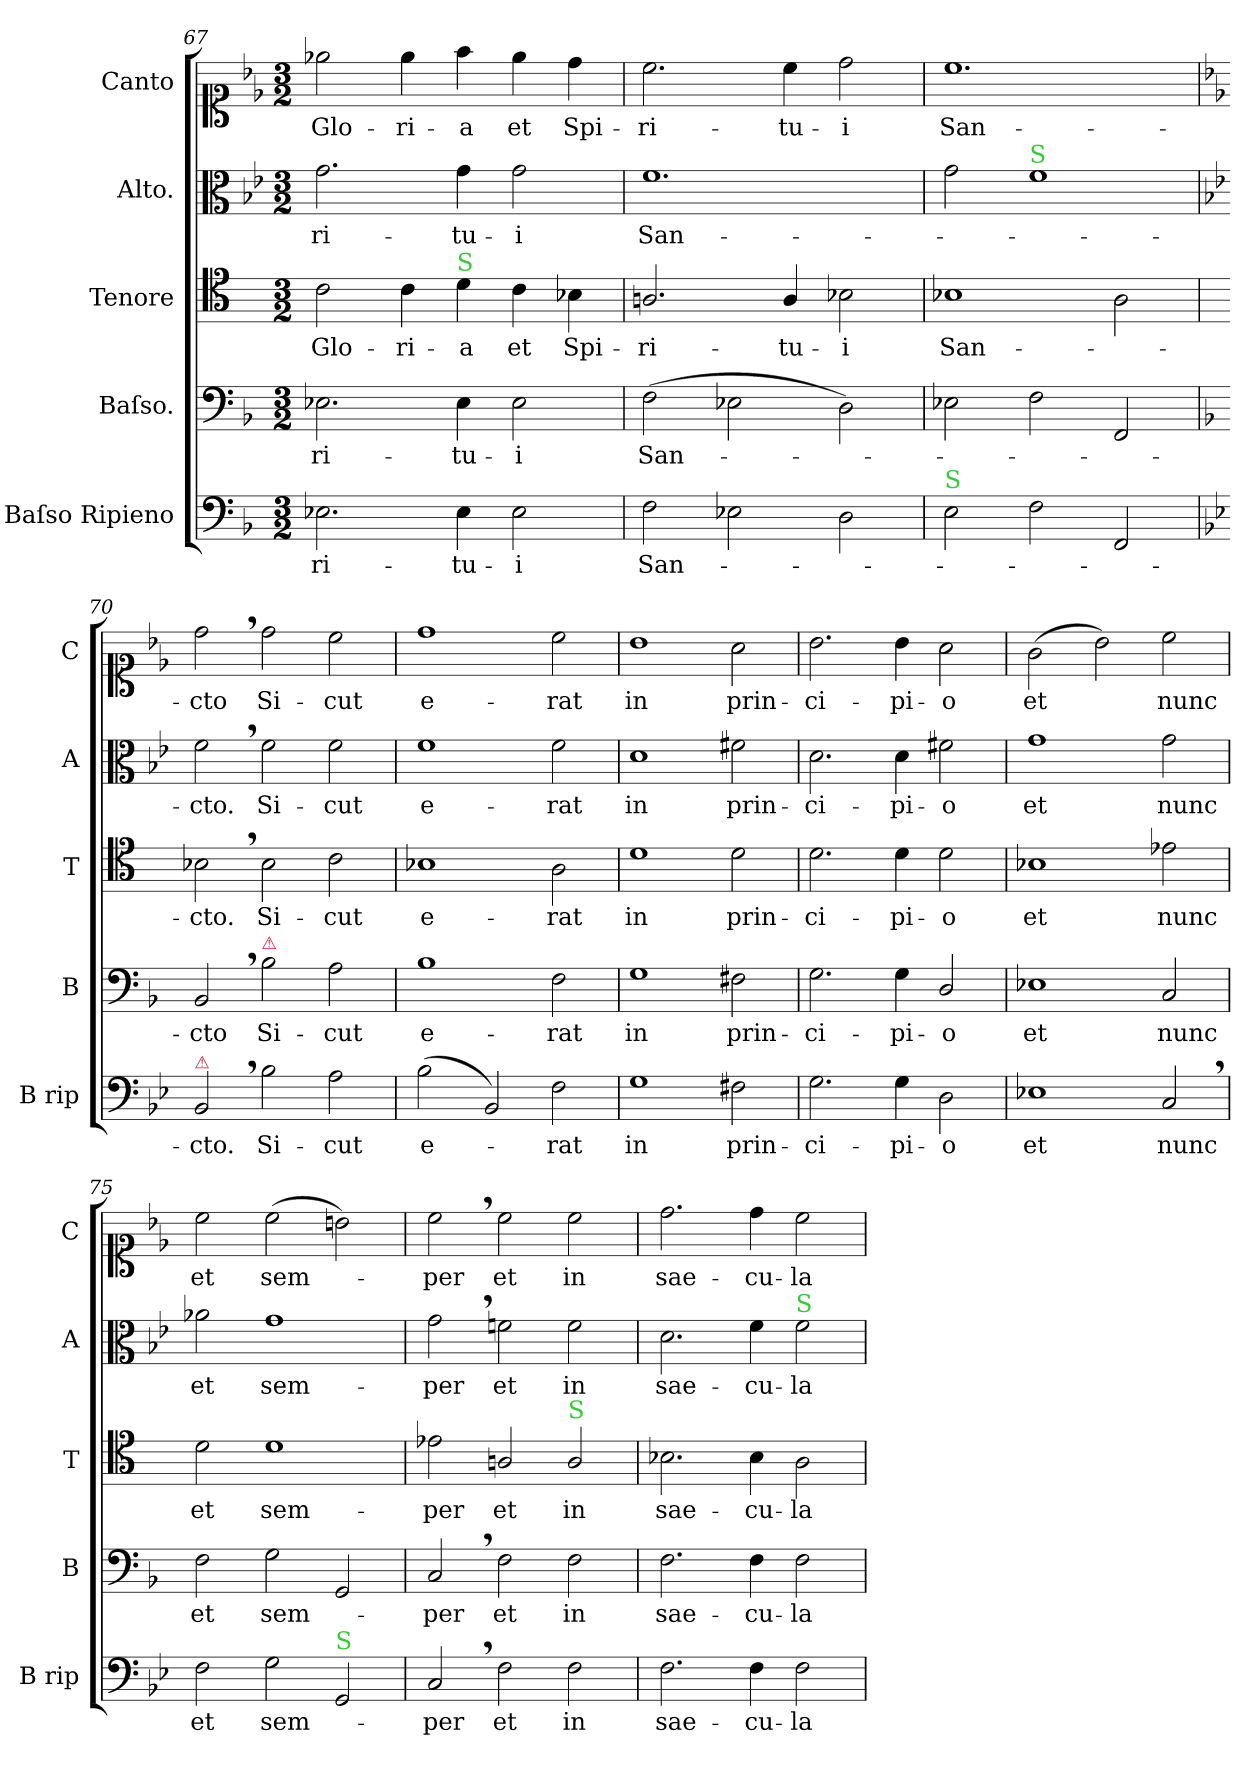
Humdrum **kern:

**kern	**text	**kern	**text	**kern	**text	**kern	**text	**kern	**text
*part5	*part5	*part4	*part4	*part3	*part3	*part2	*part2	*part1	*part1
*staff5	*staff5	*staff4	*staff4	*staff3	*staff3	*staff2	*staff2	*staff1	*staff1
*I"Baſso Ripieno	*	*I"Baſso.	*	*I"Tenore	*	*I"Alto.	*	*I"Canto	*
*I'B rip	*	*I'B	*	*I'T	*	*I'A	*	*I'C	*
*clefF4	*	*clefF4	*	*clefC4	*	*clefC3	*	*clefC1	*
*k[b-]	*	*k[b-]	*	*	*	*k[b-e-]	*	*k[b-e-]	*
*M3/2	*	*M3/2	*	*M3/2	*	*M3/2	*	*M3/2	*
=67	=67	=67	=67	=67	=67	=67	=67	=67	=67
!	!LO:LY:i	!	!LO:LY:i	!	!	!	!LO:LY:i	!	!LO:LY:i
2.E-X\	-ri-	2.E-X\	-ri-	2c\	Glo-	2.g\	-ri-	2ee-X\	Glo-
!	!	!	!	!	!	!	!	!	!LO:LY:i
.	.	.	.	4c\	-ri-	.	.	4ee-\	-ri-
!	!	!	!	!LO:TX:a:color=limegreen:t=S	!	!	!	!	!
!	!LO:LY:i	!	!LO:LY:i	!	!	!	!LO:LY:i	!	!LO:LY:i
4E-\	-tu-	4E-\	-tu-	4d\	-a	4g\	-tu-	4ff\	-a
!	!LO:LY:i	!	!LO:LY:i	!	!	!	!LO:LY:i	!	!LO:LY:i
2E-\	-i	2E-\	-i	4c\	et	2g\	-i	4ee-\	et
!	!	!	!	!	!	!	!	!	!LO:LY:i
.	.	.	.	4B-\	Spi-	.	.	4dd\	Spi-
=68	=68	=68	=68	=68	=68	=68	=68	=68	=68
!	!	!	!	!	!	!	!	!	!LO:LY:i
2F\	San-	(2F\	San-	2.An/	-ri-	1.f	San-	2.cc\	-ri-
2E-X\	.	2E-X\	.	.	.	.	.	.	.
!	!	!	!	!	!	!	!	!	!LO:LY:i
.	.	.	.	4A/	-tu-	.	.	4cc\	-tu-
!	!	!	!	!	!	!	!	!	!LO:LY:i
2D\	.	2D\)	.	2B-\	-i	.	.	2dd\	-i
=69	=69	=69	=69	=69	=69	=69	=69	=69	=69
!LO:TX:a:color=limegreen:t=S	!	!	!	!	!	!	!	!	!
2E\	.	2E-X\	.	1B-	San-	2g\	.	1.cc	San-
!	!	!	!	!	!	!LO:TX:a:color=limegreen:t=S	!	!	!
2F\	.	2F\	.	.	.	1f	.	.	.
2FF/	.	2FF/	.	2A\	.	.	.	.	.
=70	=70	=70	=70	=70	=70	=70	=70	=70	=70
*k[b-e-]	*	*	*	*	*	*	*	*	*
!LO:TX:a:color=crimson:t=⚠	!	!	!	!	!	!	!	!	!
2BB-,</	-cto.	2BB-,</	-cto	2B-,<\	-cto.	2f,<\	-cto.	2dd,<\	-cto
!	!	!LO:TX:a:color=crimson:t=⚠	!	!	!	!	!	!	!
2B-\	Si-	2B-\	Si-	2B-\	Si-	2f\	Si-	2dd\	Si-
2A\	-cut	2A\	-cut	2c\	-cut	2f\	-cut	2cc\	-cut
=71	=71	=71	=71	=71	=71	=71	=71	=71	=71
(2B-\	e-	1B-	e-	1B-	e-	1f	e-	1dd	e-
2BB-/)	.	.	.	.	.	.	.	.	.
2F\	-rat	2F\	-rat	2A\	-rat	2f\	-rat	2cc\	-rat
=72	=72	=72	=72	=72	=72	=72	=72	=72	=72
1G	in	1G	in	1d	in	1d	in	1b-	in
2F#X\	prin-	2F#X\	prin-	2d\	prin-	2f#X\	prin-	2a\	prin-
=73	=73	=73	=73	=73	=73	=73	=73	=73	=73
2.G\	-ci-	2.G\	-ci-	2.d\	-ci-	2.d\	-ci-	2.b-\	-ci-
4G\	-pi-	4G\	-pi-	4d\	-pi-	4d\	-pi-	4b-\	-pi-
2D\	-o	2D/	-o	2d\	-o	2f#X\	-o	2a\	-o
=74	=74	=74	=74	=74	=74	=74	=74	=74	=74
1E-X	et	1E-X	et	1B-	et	1g	et	(2g\	et
.	.	.	.	.	.	.	.	2b-\)	.
2C,</	nunc	2C/	nunc	2e-X\	nunc	2g\	nunc	2cc\	nunc
=75	=75	=75	=75	=75	=75	=75	=75	=75	=75
2F\	et	2F\	et	2d\	et	2a-X\	et	2cc\	et
2G\	sem-	2G\	sem-	1d	sem-	1g	sem-	(2cc\	sem-
!LO:TX:a:color=limegreen:t=S	!	!	!	!	!	!	!	!	!
2GG/	.	2GG/	.	.	.	.	.	2bn\)	.
=76	=76	=76	=76	=76	=76	=76	=76	=76	=76
2C,</	-per	2C,</	-per	2e-X\	-per	2g,<\	-per	2cc,<\	-per
2F\	et	2F\	et	2An/	et	2fn\	et	2cc\	et
!	!	!	!	!LO:TX:a:color=limegreen:t=S	!	!	!	!	!
2F\	in	2F\	in	2A/	in	2f\	in	2cc\	in
=77	=77	=77	=77	=77	=77	=77	=77	=77	=77
2.F\	sae-	2.F\	sae-	2.B-\	sae-	2.d\	sae-	2.dd\	sae-
4F\	-cu-	4F\	-cu-	4B-\	-cu-	4f\	-cu-	4dd\	-cu-
!	!	!	!	!	!	!LO:TX:a:color=limegreen:t=S	!	!	!
2F\	-la	2F\	-la	2A\	-la	2f\	-la	2cc\	-la
=	=	=	=	=	=	=	=	=	=
*-	*-	*-	*-	*-	*-	*-	*-	*-	*-
